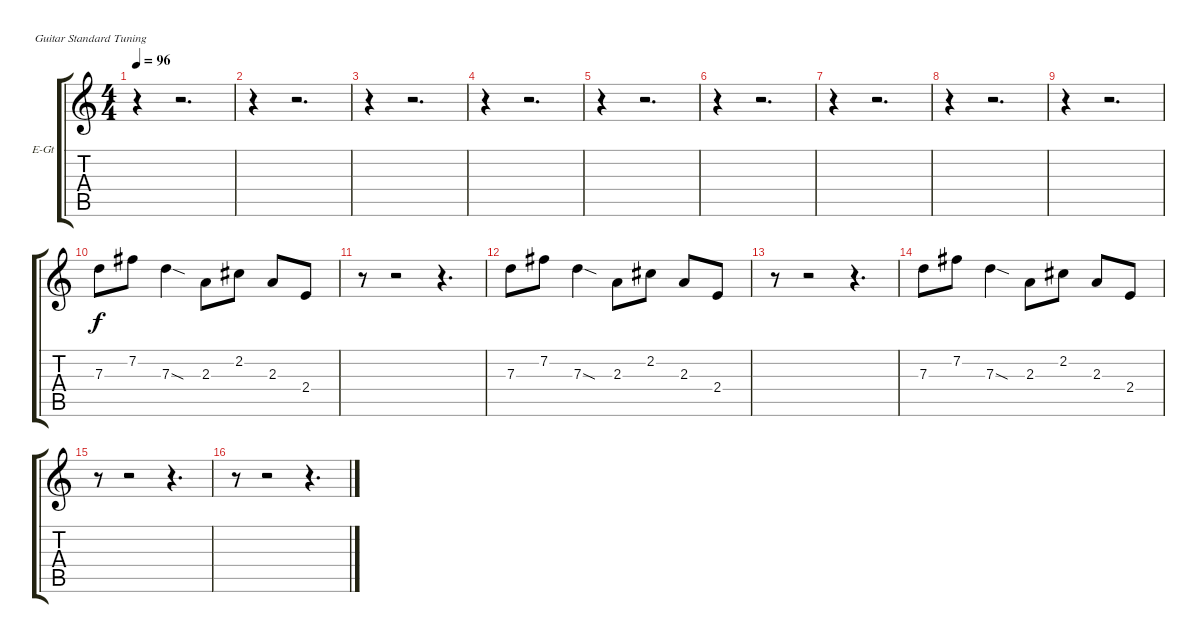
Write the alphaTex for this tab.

\bracketExtendMode groupsimilarinstruments
\firstSystemTrackNameOrientation horizontal
\otherSystemsTrackNameOrientation horizontal
\track ("Slide Guitar" "E-Gt") {instrument electricguitarclean}
\staff {score tabs}
\tuning (E4 B3 G3 D3 A2 E2)
\ts (4 4)
\tempo 96
\clef g2
\ks c
r.4{dy f} r.2{d} |
r.4 r.2{d} |
r.4 r.2{d} |
r.4 r.2{d} |
r.4 r.2{d} |
r.4 r.2{d} |
r.4 r.2{d} |
r.4 r.2{d} |
r.4 r.2{d} |
7.3.8 7.2.8 7.3{sod}.4 2.3.8 2.2.8 2.3.8 2.4.8 |
r.8 r.2 r.4{d} |
7.3.8 7.2.8 7.3{sod}.4 2.3.8 2.2.8 2.3.8 2.4.8 |
r.8 r.2 r.4{d} |
7.3.8 7.2.8 7.3{sod}.4 2.3.8 2.2.8 2.3.8 2.4.8 |
r.8 r.2 r.4{d} |
r.8 r.2 r.4{d}
